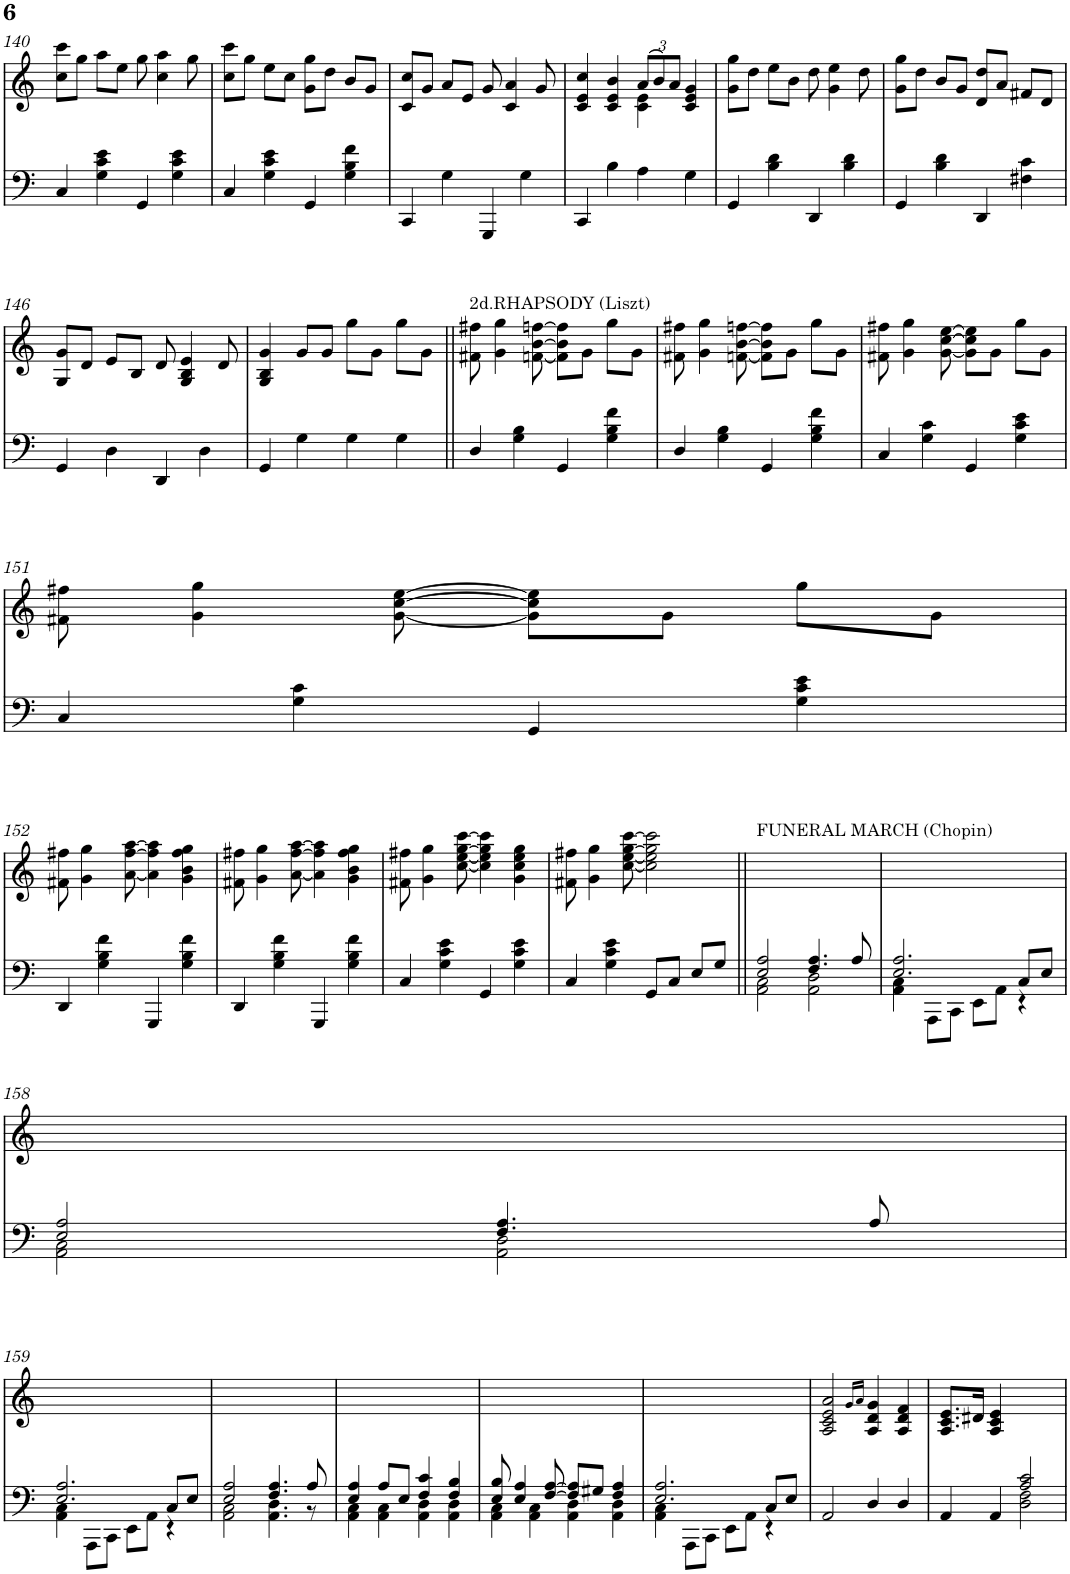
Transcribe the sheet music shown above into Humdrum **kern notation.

**kern	**kern
*part2	*part1
*staff2	*staff1
*I"Piano	*I"Piano
*I'Pno	*I'Pno
!!LO:PB:g=z
*clefG2	*clefG2
*k[]	*k[]
*M4/4	*M4/4
*met(c)	*met(c)
=140	=140
4C/	8cc\ 8ccc\L
.	8gg\J
4G\ 4c\ 4e\	8aa\L
.	8ee\J
4GG/	8gg\
.	4cc\ 4aa\
4G\ 4c\ 4e\	.
.	8gg\
=141	=141
4C/	8cc\ 8ccc\L
.	8gg\J
4G\ 4c\ 4e\	8ee\L
.	8cc\J
4GG/	8g\ 8gg\L
.	8dd\J
4G\ 4B\ 4f\	8b/L
.	8g/J
=142	=142
4CC/	8c/ 8cc/L
.	8g/J
4G\	8a/L
.	8e/J
4GGG/	8g/
.	4c/ 4a/
4G\	.
.	8g/
=143	=143
*	*^
4CC/	4c/ 4e/ 4cc/	2ryy
4B\	4c/ 4e/ 4b/	.
*	*Xbrackettup	*
4A\	(12a/L	4c\ 4e\
.	12b/)	.
.	12a/J	.
4G\	4c/ 4e/ 4g/	4ryy
*	*v	*v
=144	=144
4GG/	8g\ 8gg\L
.	8dd\J
4B\ 4d\	8ee\L
.	8b\J
4DD/	8dd\
.	4g\ 4ee\
4B\ 4d\	.
.	8dd\
=145	=145
4GG/	8g\ 8gg\L
.	8dd\J
4B\ 4d\	8b/L
.	8g/J
4DD/	8d/ 8dd/L
.	8a/J
4F#X\ 4c\	8f#X/L
.	8d/J
!!LO:LB:g=z
=146	=146
4GG/	8G/ 8g/L
.	8d/J
4D\	8e/L
.	8B/J
4DD/	8d/
.	4G/ 4B/ 4e/
4D\	.
.	8d/
=147	=147
4GG/	4G/ 4B/ 4g/
4G\	8g/L
.	8g/J
4G\	8gg\L
.	8g\J
4G\	8gg\L
.	8g\J
=148||	=148||
!	!LO:TX:a:t=2d.RHAPSODY (Liszt)
4D/	8f#X\ 8ff#X\
.	4g\ 4gg\
4G\ 4B\	.
.	[8fn\ [8b\ [8ffn\
4GG/	8f\] 8b\] 8ff\]L
.	8g\J
4G\ 4B\ 4f\	8gg\L
.	8g\J
=149	=149
4D/	8f#X\ 8ff#X\
.	4g\ 4gg\
4G\ 4B\	.
.	[8fn\ [8b\ [8ffn\
4GG/	8f\] 8b\] 8ff\]L
.	8g\J
4G\ 4B\ 4f\	8gg\L
.	8g\J
=150	=150
4C/	8f#X\ 8ff#X\
.	4g\ 4gg\
4G\ 4c\	.
.	[8g\ [8cc\ [8ee\
4GG/	8g\] 8cc\] 8ee\]L
.	8g\J
4G\ 4c\ 4e\	8gg\L
.	8g\J
!!LO:LB:g=z
=151	=151
4C/	8f#X\ 8ff#X\
.	4g\ 4gg\
4G\ 4c\	.
.	[8g\ [8cc\ [8ee\
4GG/	8g\] 8cc\] 8ee\]L
.	8g\J
4G\ 4c\ 4e\	8gg\L
.	8g\J
!!LO:LB:g=z
=152	=152
4DD/	8f#X\ 8ff#X\
.	4g\ 4gg\
4G\ 4B\ 4f\	.
.	[8a\ [8ff#\ [8aa\
4GGG/	4a\] 4ff#\] 4aa\]
4G\ 4B\ 4f\	4g\ 4b\ 4ff#\ 4gg\
=153	=153
4DD/	8f#X\ 8ff#X\
.	4g\ 4gg\
4G\ 4B\ 4f\	.
.	[8a\ [8ff#\ [8aa\
4GGG/	4a\] 4ff#\] 4aa\]
4G\ 4B\ 4f\	4g\ 4b\ 4ff#\ 4gg\
=154	=154
4C/	8f#X\ 8ff#X\
.	4g\ 4gg\
4G\ 4c\ 4e\	.
.	[8cc\ [8ee\ [8gg\ [8ccc\
4GG/	4cc\] 4ee\] 4gg\] 4ccc\]
4G\ 4c\ 4e\	4g\ 4cc\ 4ee\ 4gg\
=155	=155
4C/	8f#X\ 8ff#X\
.	4g\ 4gg\
4G\ 4c\ 4e\	.
.	[8cc\ [8ee\ [8gg\ [8ccc\
8GG/L	2cc\] 2ee\] 2gg\] 2ccc\]
8C/J	.
8E/L	.
8G/J	.
=156||	=156||
*^	*
!	!	!LO:TX:a:t=FUNERAL MARCH (Chopin)
2E/ 2A/	2AA\ 2C\	1ryy
4.F/ 4.A/	2AA\ 2D\	.
8A/	.	.
=157	=157	=157
2.E/ 2.A/	4AA\ 4C\	1ryy
.	8AAA\L	.
.	8CC\J	.
.	8EE\L	.
.	8AA\J	.
8C/L	4r	.
8E/J	.	.
!!LO:LB:g=z
=158	=158	=158
2E/ 2A/	2AA\ 2C\	1ryy
4.F/ 4.A/	2AA\ 2D\	.
8A/	.	.
!!LO:LB:g=z
=159	=159	=159
2.E/ 2.A/	4AA\ 4C\	1ryy
.	8AAA\L	.
.	8CC\J	.
.	8EE\L	.
.	8AA\J	.
8C/L	4r	.
8E/J	.	.
=160	=160	=160
2E/ 2A/	2AA\ 2C\	1ryy
4.F/ 4.A/	4.AA\ 4.D\	.
8A/	8r	.
=161	=161	=161
4E/ 4A/	4AA\ 4C\	1ryy
8A/L	4AA\ 4C\	.
8E/J	.	.
4F/ 4c/	4AA\ 4D\	.
4F/ 4B/	4AA\ 4D\	.
=162	=162	=162
8E/ 8B/	4AA\ 4C\	1ryy
4E/ 4A/	.	.
.	4AA\ 4C\	.
[8F/ [8A/	.	.
8F/] 8A/]L	4AA\ 4D\	.
8G#X/J	.	.
4F/ 4A/	4AA\ 4D\	.
=163	=163	=163
2.E/ 2.A/	4AA\ 4C\	1ryy
.	8AAA\L	.
.	8CC\J	.
.	8EE\L	.
.	8AA\J	.
8C/L	4r	.
8E/J	.	.
*v	*v	*
=164	=164
2AA/	2A/ 2c/ 2e/ 2a/
.	16qg/LL
.	16qa/JJ
4D/	4A/ 4d/ 4g/
4D/	4A/ 4d/ 4f/
=165	=165
*^	*
4AA/	2ryy	8.A/ 8.c/ 8.e/L
.	.	16d#X/Jk
4AA/	.	4A/ 4c/ 4e/
2A/ 2c/	2D\ 2F\	2ryy
*v	*v	*
=	=
*-	*-
